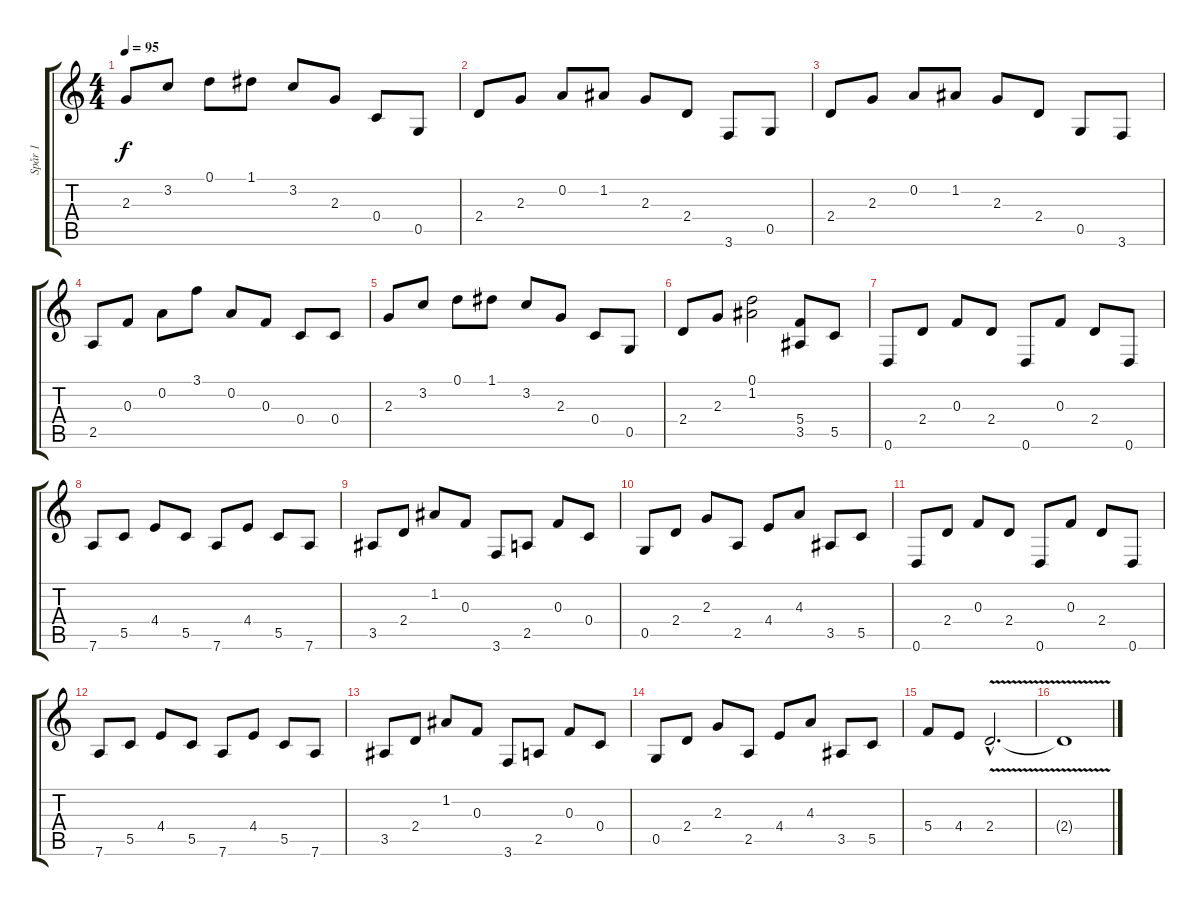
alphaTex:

\track ("Spår 1" "Spår 1") {instrument acousticguitarsteel}
\staff {score tabs}
\tuning (D4 A3 F3 C3 G2 D2) {hide}
\ts (4 4)
\tempo 95
\clef g2
\ks c
2.3.8{dy f} 3.2.8 0.1.8 1.1.8 3.2.8 2.3.8 0.4.8 0.5.8 |
2.4.8 2.3.8 0.2.8 1.2.8 2.3.8 2.4.8 3.6.8 0.5.8 |
2.4.8 2.3.8 0.2.8 1.2.8 2.3.8 2.4.8 0.5.8 3.6.8 |
2.5.8 0.3.8 0.2.8 3.1.8 0.2.8 0.3.8 0.4.8 0.4.8 |
2.3.8 3.2.8 0.1.8 1.1.8 3.2.8 2.3.8 0.4.8 0.5.8 |
2.4.8 2.3.8 (0.1 1.2).2 (5.4 3.5).8 5.5.8 |
0.6.8 2.4.8 0.3.8 2.4.8 0.6.8 0.3.8 2.4.8 0.6.8 |
7.6.8 5.5.8 4.4.8 5.5.8 7.6.8 4.4.8 5.5.8 7.6.8 |
3.5.8 2.4.8 1.2.8 0.3.8 3.6.8 2.5.8 0.3.8 0.4.8 |
0.5.8 2.4.8 2.3.8 2.5.8 4.4.8 4.3.8 3.5.8 5.5.8 |
0.6.8 2.4.8 0.3.8 2.4.8 0.6.8 0.3.8 2.4.8 0.6.8 |
7.6.8 5.5.8 4.4.8 5.5.8 7.6.8 4.4.8 5.5.8 7.6.8 |
3.5.8 2.4.8 1.2.8 0.3.8 3.6.8 2.5.8 0.3.8 0.4.8 |
0.5.8 2.4.8 2.3.8 2.5.8 4.4.8 4.3.8 3.5.8 5.5.8 |
5.4.8 4.4.8 2.4{v hac}.2{d} |
2.4{t}.1
